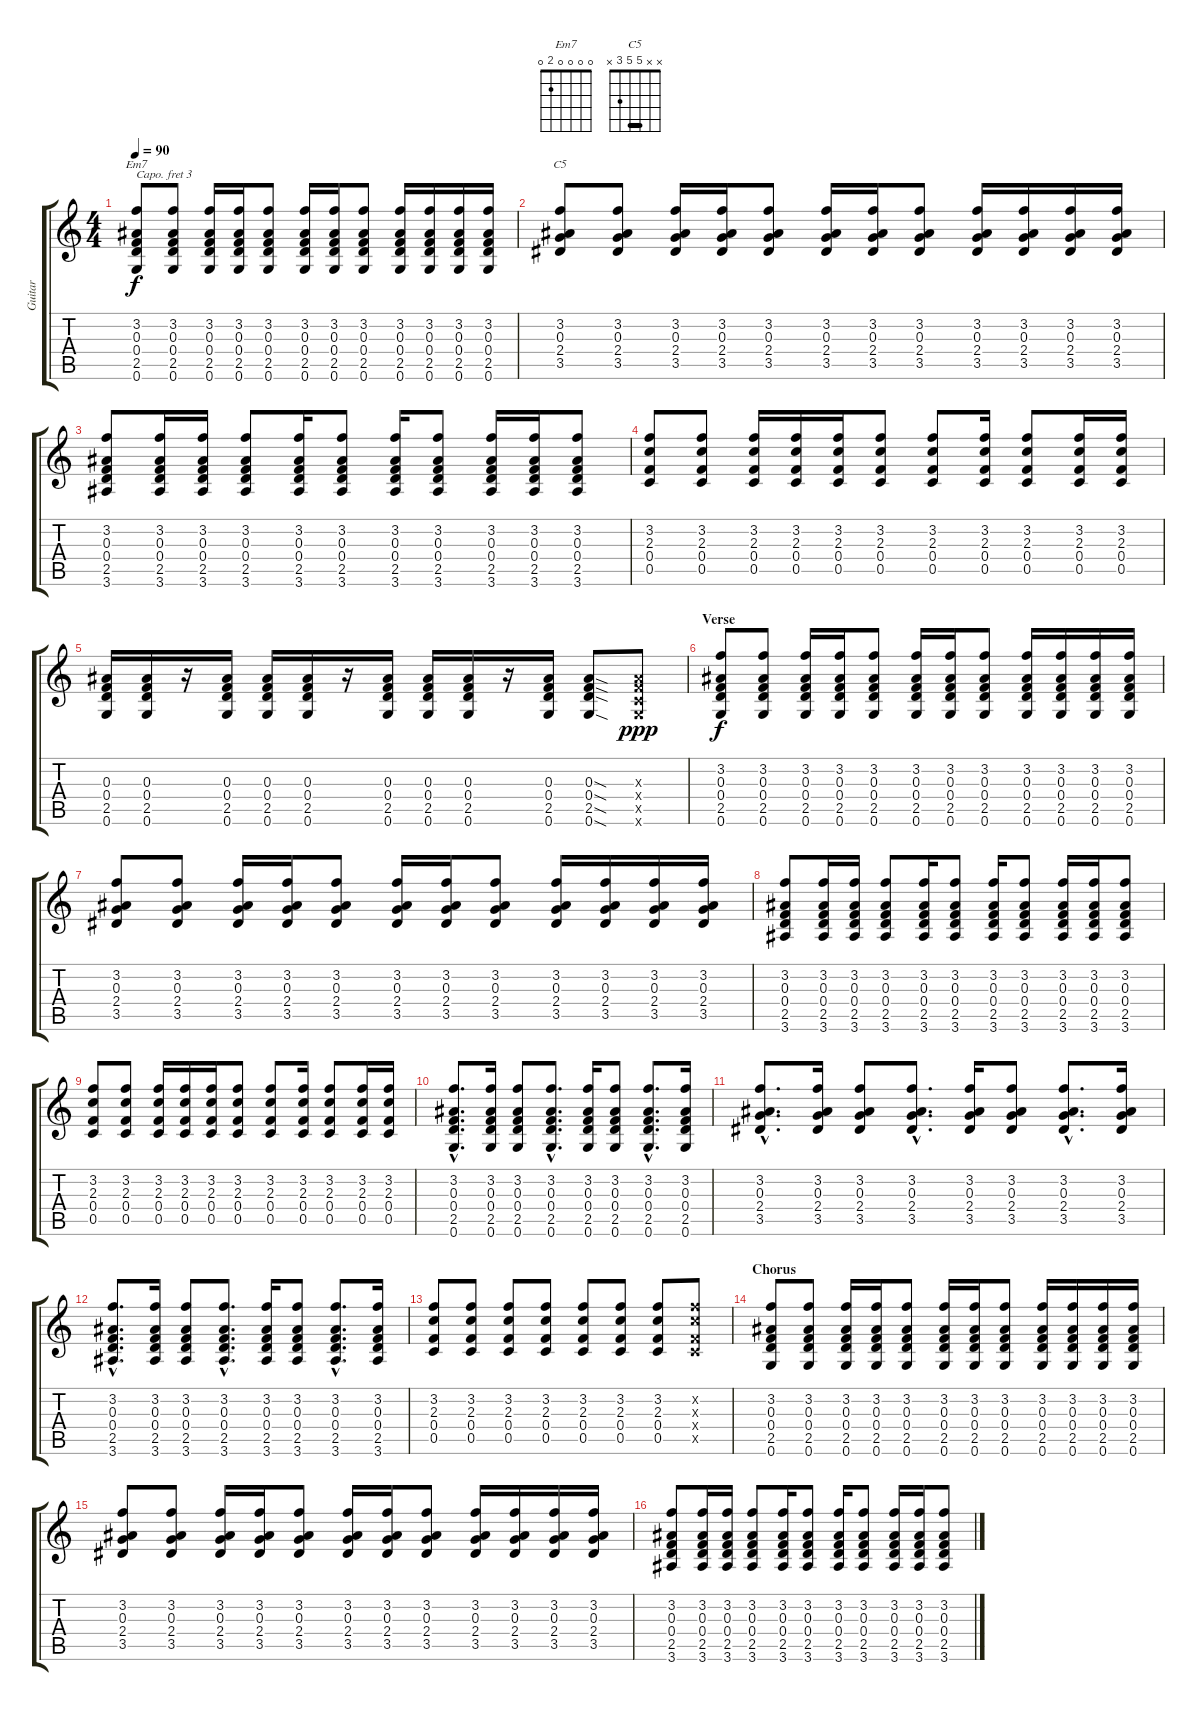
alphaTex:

\track ("Guitar" "Guitar") {instrument acousticguitarsteel}
\staff {score tabs}
\capo 3
\tuning (E4 B3 G3 D3 A2 E2) {hide}
\chord ("Em7" 0 0 0 0 2 0)
\chord ("C5" x x 5 5 3 x) {barre 5}
\ts (4 4)
\tempo 90
\clef g2
\ks c
(3.2 0.3 0.4 2.5 0.6).8{ch "Em7" dy f} (3.2 0.3 0.4 2.5 0.6).8 (3.2 0.3 0.4 2.5 0.6).16 (3.2 0.3 0.4 2.5 0.6).16 (3.2 0.3 0.4 2.5 0.6).8 (3.2 0.3 0.4 2.5 0.6).16 (3.2 0.3 0.4 2.5 0.6).16 (3.2 0.3 0.4 2.5 0.6).8 (3.2 0.3 0.4 2.5 0.6).16 (3.2 0.3 0.4 2.5 0.6).16 (3.2 0.3 0.4 2.5 0.6).16 (3.2 0.3 0.4 2.5 0.6).16 |
(3.2 0.3 2.4 3.5).8{ch "C5"} (3.2 0.3 2.4 3.5).8 (3.2 0.3 2.4 3.5).16 (3.2 0.3 2.4 3.5).16 (3.2 0.3 2.4 3.5).8 (3.2 0.3 2.4 3.5).16 (3.2 0.3 2.4 3.5).16 (3.2 0.3 2.4 3.5).8 (3.2 0.3 2.4 3.5).16 (3.2 0.3 2.4 3.5).16 (3.2 0.3 2.4 3.5).16 (3.2 0.3 2.4 3.5).16 |
(3.2 0.3 0.4 2.5 3.6).8 (3.2 0.3 0.4 2.5 3.6).16 (3.2 0.3 0.4 2.5 3.6).16 (3.2 0.3 0.4 2.5 3.6).8 (3.2 0.3 0.4 2.5 3.6).16 (3.2 0.3 0.4 2.5 3.6).8 (3.2 0.3 0.4 2.5 3.6).16 (3.2 0.3 0.4 2.5 3.6).8 (3.2 0.3 0.4 2.5 3.6).16 (3.2 0.3 0.4 2.5 3.6).16 (3.2 0.3 0.4 2.5 3.6).8 |
(3.2 2.3 0.4 0.5).8 (3.2 2.3 0.4 0.5).8 (3.2 2.3 0.4 0.5).16 (3.2 2.3 0.4 0.5).16 (3.2 2.3 0.4 0.5).16 (3.2 2.3 0.4 0.5).8 (3.2 2.3 0.4 0.5).8 (3.2 2.3 0.4 0.5).16 (3.2 2.3 0.4 0.5).8 (3.2 2.3 0.4 0.5).16 (3.2 2.3 0.4 0.5).16 |
(0.3 0.4 2.5 0.6).16 (0.3 0.4 2.5 0.6).16 r.16 (0.3 0.4 2.5 0.6).16 (0.3 0.4 2.5 0.6).16 (0.3 0.4 2.5 0.6).16 r.16 (0.3 0.4 2.5 0.6).16 (0.3 0.4 2.5 0.6).16 (0.3 0.4 2.5 0.6).16 r.16 (0.3 0.4 2.5 0.6).16 (0.3{sod} 0.4{sod} 2.5{sod} 0.6{sod}).8 (0.3{x} 0.4{x} 0.5{x} 0.6{x}).8{dy ppp} |
\section ("" "Verse")
(3.2 0.3 0.4 2.5 0.6).8{dy f} (3.2 0.3 0.4 2.5 0.6).8 (3.2 0.3 0.4 2.5 0.6).16 (3.2 0.3 0.4 2.5 0.6).16 (3.2 0.3 0.4 2.5 0.6).8 (3.2 0.3 0.4 2.5 0.6).16 (3.2 0.3 0.4 2.5 0.6).16 (3.2 0.3 0.4 2.5 0.6).8 (3.2 0.3 0.4 2.5 0.6).16 (3.2 0.3 0.4 2.5 0.6).16 (3.2 0.3 0.4 2.5 0.6).16 (3.2 0.3 0.4 2.5 0.6).16 |
(3.2 0.3 2.4 3.5).8 (3.2 0.3 2.4 3.5).8 (3.2 0.3 2.4 3.5).16 (3.2 0.3 2.4 3.5).16 (3.2 0.3 2.4 3.5).8 (3.2 0.3 2.4 3.5).16 (3.2 0.3 2.4 3.5).16 (3.2 0.3 2.4 3.5).8 (3.2 0.3 2.4 3.5).16 (3.2 0.3 2.4 3.5).16 (3.2 0.3 2.4 3.5).16 (3.2 0.3 2.4 3.5).16 |
(3.2 0.3 0.4 2.5 3.6).8 (3.2 0.3 0.4 2.5 3.6).16 (3.2 0.3 0.4 2.5 3.6).16 (3.2 0.3 0.4 2.5 3.6).8 (3.2 0.3 0.4 2.5 3.6).16 (3.2 0.3 0.4 2.5 3.6).8 (3.2 0.3 0.4 2.5 3.6).16 (3.2 0.3 0.4 2.5 3.6).8 (3.2 0.3 0.4 2.5 3.6).16 (3.2 0.3 0.4 2.5 3.6).16 (3.2 0.3 0.4 2.5 3.6).8 |
(3.2 2.3 0.4 0.5).8 (3.2 2.3 0.4 0.5).8 (3.2 2.3 0.4 0.5).16 (3.2 2.3 0.4 0.5).16 (3.2 2.3 0.4 0.5).16 (3.2 2.3 0.4 0.5).8 (3.2 2.3 0.4 0.5).8 (3.2 2.3 0.4 0.5).16 (3.2 2.3 0.4 0.5).8 (3.2 2.3 0.4 0.5).16 (3.2 2.3 0.4 0.5).16 |
(3.2{hac} 0.3{hac} 0.4{hac} 2.5{hac} 0.6{hac}).8{d} (3.2 0.3 0.4 2.5 0.6).16 (3.2 0.3 0.4 2.5 0.6).8 (3.2{hac} 0.3{hac} 0.4{hac} 2.5{hac} 0.6{hac}).8{d} (3.2 0.3 0.4 2.5 0.6).16 (3.2 0.3 0.4 2.5 0.6).8 (3.2{hac} 0.3{hac} 0.4{hac} 2.5{hac} 0.6{hac}).8{d} (3.2 0.3 0.4 2.5 0.6).16 |
(3.2{hac} 0.3{hac} 2.4{hac} 3.5{hac}).8{d} (3.2 0.3 2.4 3.5).16 (3.2 0.3 2.4 3.5).8 (3.2{hac} 0.3{hac} 2.4{hac} 3.5{hac}).8{d} (3.2 0.3 2.4 3.5).16 (3.2 0.3 2.4 3.5).8 (3.2{hac} 0.3{hac} 2.4{hac} 3.5{hac}).8{d} (3.2 0.3 2.4 3.5).16 |
(3.2{hac} 0.3{hac} 0.4{hac} 2.5{hac} 3.6{hac}).8{d} (3.2 0.3 0.4 2.5 3.6).16 (3.2 0.3 0.4 2.5 3.6).8 (3.2{hac} 0.3{hac} 0.4{hac} 2.5{hac} 3.6{hac}).8{d} (3.2 0.3 0.4 2.5 3.6).16 (3.2 0.3 0.4 2.5 3.6).8 (3.2{hac} 0.3{hac} 0.4{hac} 2.5{hac} 3.6{hac}).8{d} (3.2 0.3 0.4 2.5 3.6).16 |
(3.2 2.3 0.4 0.5).8 (3.2 2.3 0.4 0.5).8 (3.2 2.3 0.4 0.5).8 (3.2 2.3 0.4 0.5).8 (3.2 2.3 0.4 0.5).8 (3.2 2.3 0.4 0.5).8 (3.2 2.3 0.4 0.5).8 (3.2{x} 2.3{x} 0.4{x} 0.5{x}).8 |
\section ("" "Chorus")
(3.2 0.3 0.4 2.5 0.6).8 (3.2 0.3 0.4 2.5 0.6).8 (3.2 0.3 0.4 2.5 0.6).16 (3.2 0.3 0.4 2.5 0.6).16 (3.2 0.3 0.4 2.5 0.6).8 (3.2 0.3 0.4 2.5 0.6).16 (3.2 0.3 0.4 2.5 0.6).16 (3.2 0.3 0.4 2.5 0.6).8 (3.2 0.3 0.4 2.5 0.6).16 (3.2 0.3 0.4 2.5 0.6).16 (3.2 0.3 0.4 2.5 0.6).16 (3.2 0.3 0.4 2.5 0.6).16 |
(3.2 0.3 2.4 3.5).8 (3.2 0.3 2.4 3.5).8 (3.2 0.3 2.4 3.5).16 (3.2 0.3 2.4 3.5).16 (3.2 0.3 2.4 3.5).8 (3.2 0.3 2.4 3.5).16 (3.2 0.3 2.4 3.5).16 (3.2 0.3 2.4 3.5).8 (3.2 0.3 2.4 3.5).16 (3.2 0.3 2.4 3.5).16 (3.2 0.3 2.4 3.5).16 (3.2 0.3 2.4 3.5).16 |
(3.2 0.3 0.4 2.5 3.6).8 (3.2 0.3 0.4 2.5 3.6).16 (3.2 0.3 0.4 2.5 3.6).16 (3.2 0.3 0.4 2.5 3.6).8 (3.2 0.3 0.4 2.5 3.6).16 (3.2 0.3 0.4 2.5 3.6).8 (3.2 0.3 0.4 2.5 3.6).16 (3.2 0.3 0.4 2.5 3.6).8 (3.2 0.3 0.4 2.5 3.6).16 (3.2 0.3 0.4 2.5 3.6).16 (3.2 0.3 0.4 2.5 3.6).8
